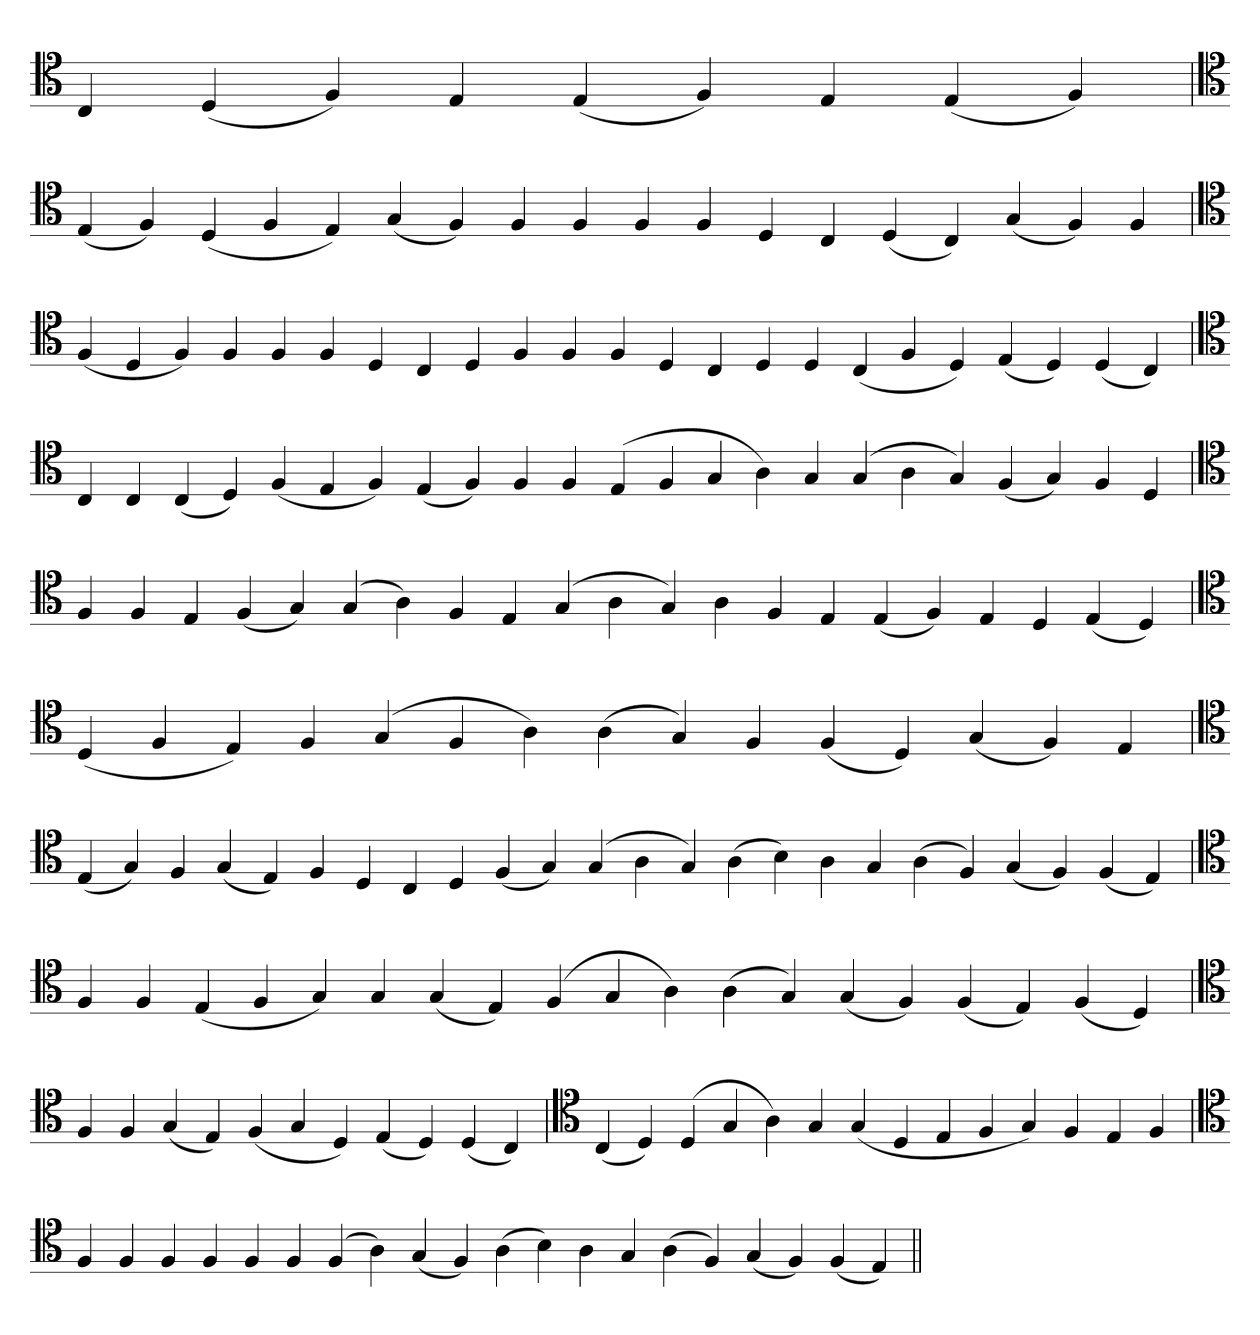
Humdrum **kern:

**kern
*part1
*staff1
*clefC4
=
4C
(4D
4F)
4E
(4E
4F)
4E
(4E
4F)
=`
*clefC4
(4E
4F)
(4D
4F
4E)
(4G
4F)
4F
4F
4F
4F
4D
4C
(4D
4C)
(4G
4F)
4F
=`
*clefC4
(4F
4D
4F)
4F
4F
4F
4D
4C
4D
4F
4F
4F
4D
4C
4D
4D
(4C
4F
4D)
(4E
4D)
(4D
4C)
='
*clefC4
4C
4C
(4C
4D)
(4F
4E
4F)
(4E
4F)
4F
4F
(4E
4F
4G
4A)
4G
(4G
4A
4G)
(4F
4G)
4F
4D
=
*clefC4
4F
4F
4E
(4F
4G)
(4G
4A)
4F
4E
(4G
4A
4G)
4A
4F
4E
(4E
4F)
4E
4D
(4E
4D)
=`
*clefC4
(4D
4F
4E)
4F
(4G
4F
4A)
(4A
4G)
4F
(4F
4D)
(4G
4F)
4E
='
*clefC4
(4E
4G)
4F
(4G
4E)
4F
4D
4C
4D
(4F
4G)
(4G
4A
4G)
(4A
4B)
4A
4G
(4A
4F)
(4G
4F)
(4F
4E)
=
*clefC4
4F
4F
(4E
4F
4G)
4G
(4G
4E)
(4F
4G
4A)
(4A
4G)
(4G
4F)
(4F
4E)
(4F
4D)
=`
*clefC4
4F
4F
(4G
4E)
(4F
4G
4D)
(4E
4D)
(4D
4C)
='
*clefC4
(4C
4D)
(4D
4G
4A)
4G
(4G
4D
4E
4F
4G)
4F
4E
4F
=`
*clefC4
4F
4F
4F
4F
4F
4F
(4F
4A)
(4G
4F)
(4A
4B)
4A
4G
(4A
4F)
(4G
4F)
(4F
4E)
=||
*-
